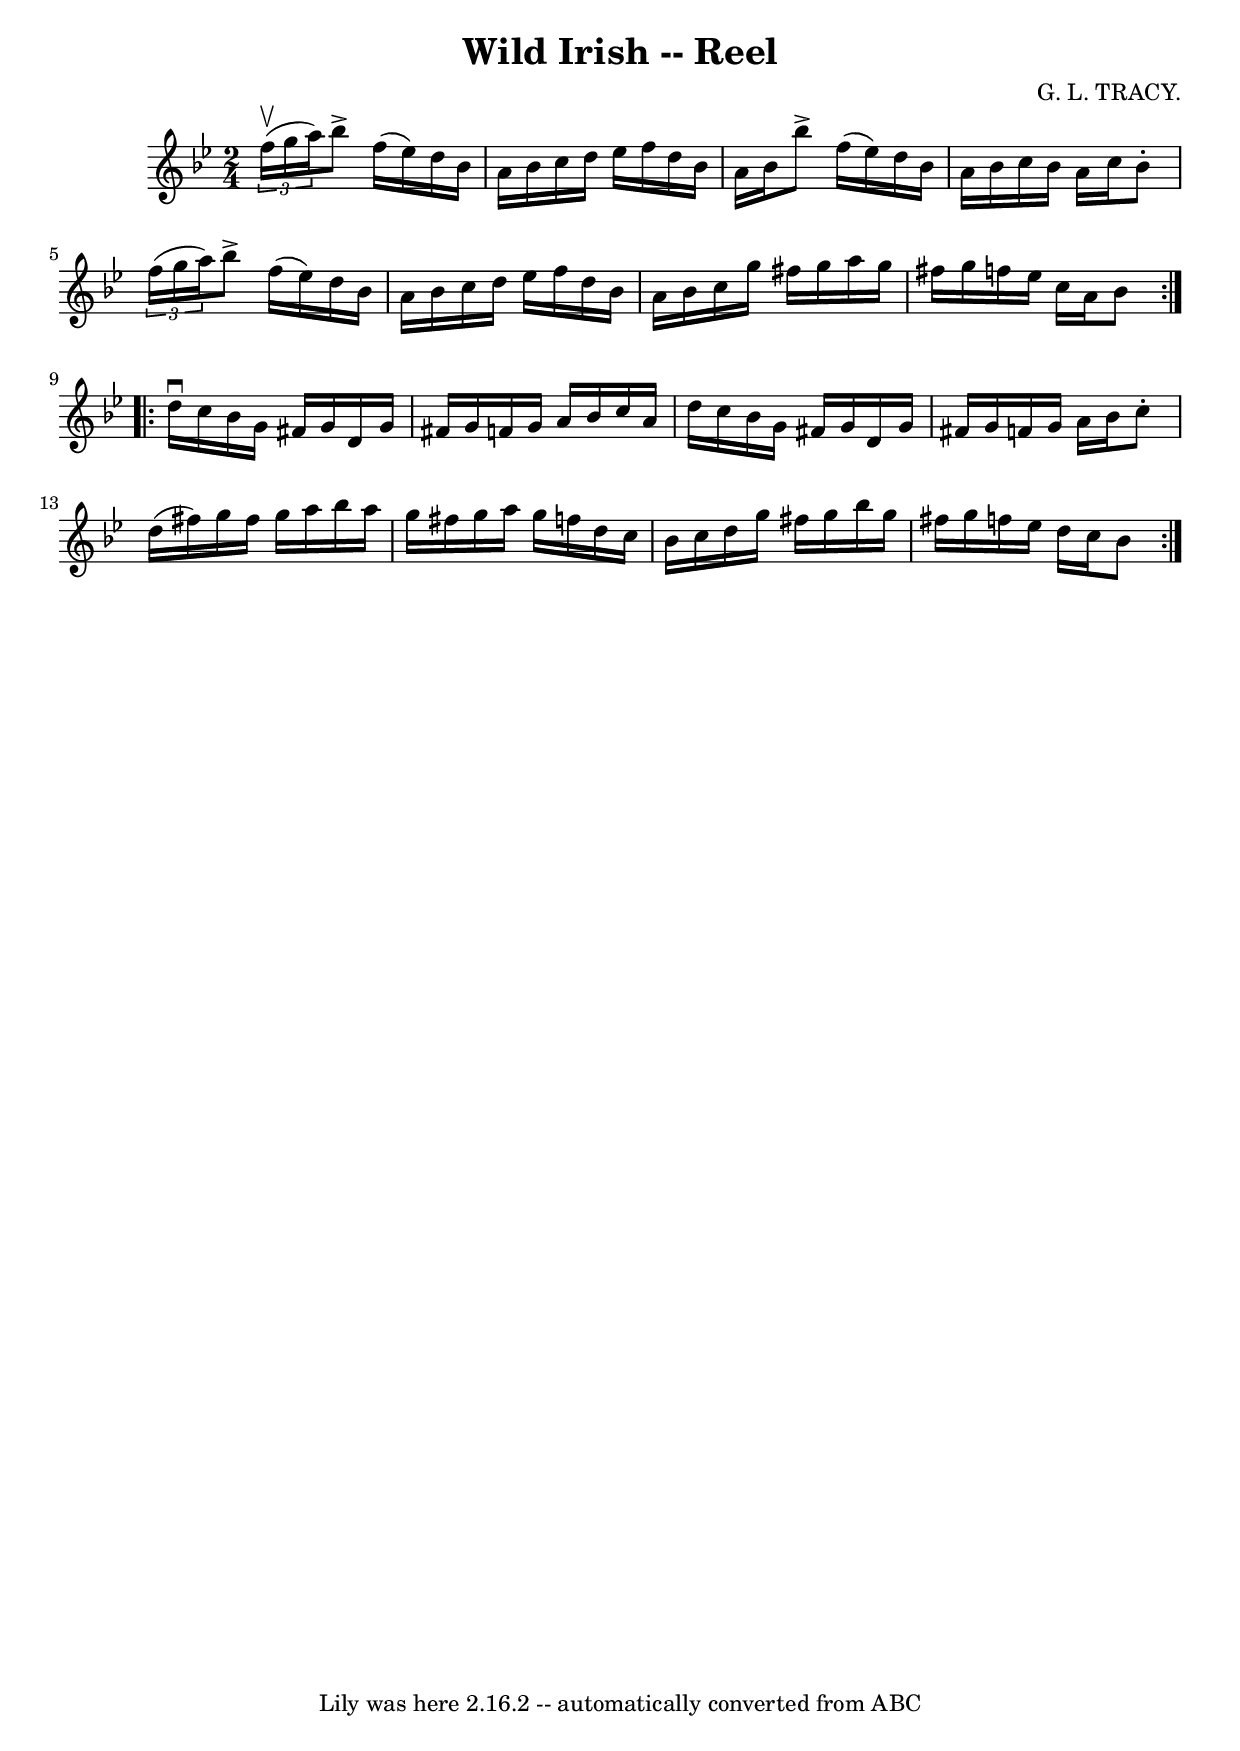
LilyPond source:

\version "2.16.2"
\include "Mammoth.ily"
\header {
  %% book = "Ryan's Mammoth Collection"
 composer = "G. L. TRACY."
 crossRefNumber = "1"
 footnotes = "\\\\266"
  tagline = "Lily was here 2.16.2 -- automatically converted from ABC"
  title = "Wild Irish -- Reel"

}
voicedefault =  {



  \repeat volta 2 {

    \time 2/4 
    \key bf \major   \times 2/3 { f''16^\upbow(g''16 a''16) 
 				 }  |
 bf''8^\accent f''16 (ef''16) d''16 bf'16 a'16 bf'16     |
 c''16 d''16 ef''16 f''16 d''16 bf'16 a'16 bf'16     |
 bf''8^\accent f''16 (ef''16) d''16 bf'16 a'16 bf'16     |
 c''16 bf'16 a'16    
 c''16 bf'8-.   \times 2/3 { f''16 (g''16 a''16)  				}    |
 bf''8^\accent f''16 (ef''16) d''16 bf'16 a'16 bf'16      |
 c''16 d''16 ef''16 f''16 d''16 bf'16 a'16 bf'16     |
 c''16 g''16 fs''16 g''16 a''16 g''16 fs''16 g''16     |
 f''16 ef''16 c''16 a'16 bf'8    
  }  
  
  \repeat volta 2 { d''16^\downbow c''16   |
 bf'16 g'16 fs'16 g'16 d'16 g'16 fs'!16 g'16     |
 f'!16 g'16 a'16 bf'16 c''16 a'16 d''16 c''16     |
 bf'16 g'16 fs'16 g'16 d'16 g'16 fs'!16 g'16     |
 f'!16 g'16 a'16 bf'16 c''8-. d''16 (fs''16)    |
 g''16 fs''16 g''16 a''16 bf''16 a''16 g''16 fs''16     |
 g''16 a''16 g''16 f''!16 d''16 c''16 bf'16 c''16      |
 d''16 g''16 fs''16 g''16 bf''16 g''16 fs''16 g''16     |
 f''!16 ef''16 d''16 c''16 bf'8    
  }   

}

\score{
  <<

    \context Staff="default"
    {
      \voicedefault 
      
    }

  >>
  \layout {
    
  }
  \midi {
  }

}
